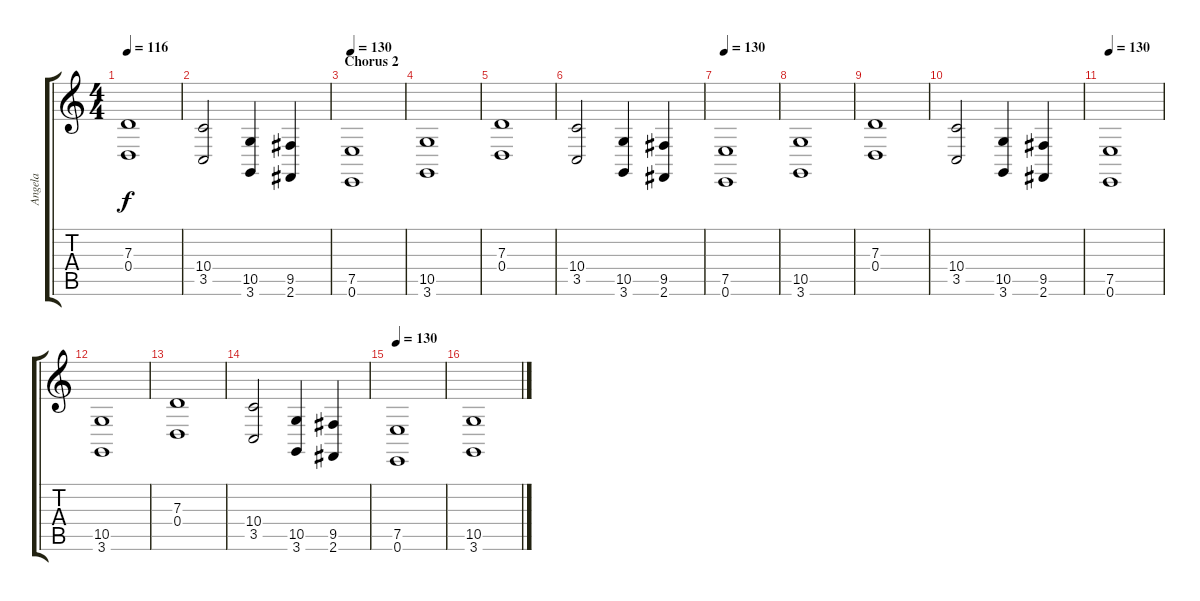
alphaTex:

\track ("Angela" "Angela") {instrument drawbarorgan}
\staff {score tabs}
\tuning (E4 B3 G3 D3 A2 E2) {hide}
\ts (4 4)
\tempo 116
\clef g2
\ks c
(7.3 0.4).1{dy f} |
(10.4 3.5).2 (10.5 3.6).4 (9.5 2.6).4 |
\section ("" "Chorus 2")
\tempo 130
(7.5 0.6).1 |
(10.5 3.6).1 |
(7.3 0.4).1 |
(10.4 3.5).2 (10.5 3.6).4 (9.5 2.6).4 |
\tempo 130
(7.5 0.6).1 |
(10.5 3.6).1 |
(7.3 0.4).1 |
(10.4 3.5).2 (10.5 3.6).4 (9.5 2.6).4 |
\tempo 130
(7.5 0.6).1 |
(10.5 3.6).1 |
(7.3 0.4).1 |
(10.4 3.5).2 (10.5 3.6).4 (9.5 2.6).4 |
\tempo 130
(7.5 0.6).1 |
(10.5 3.6).1
